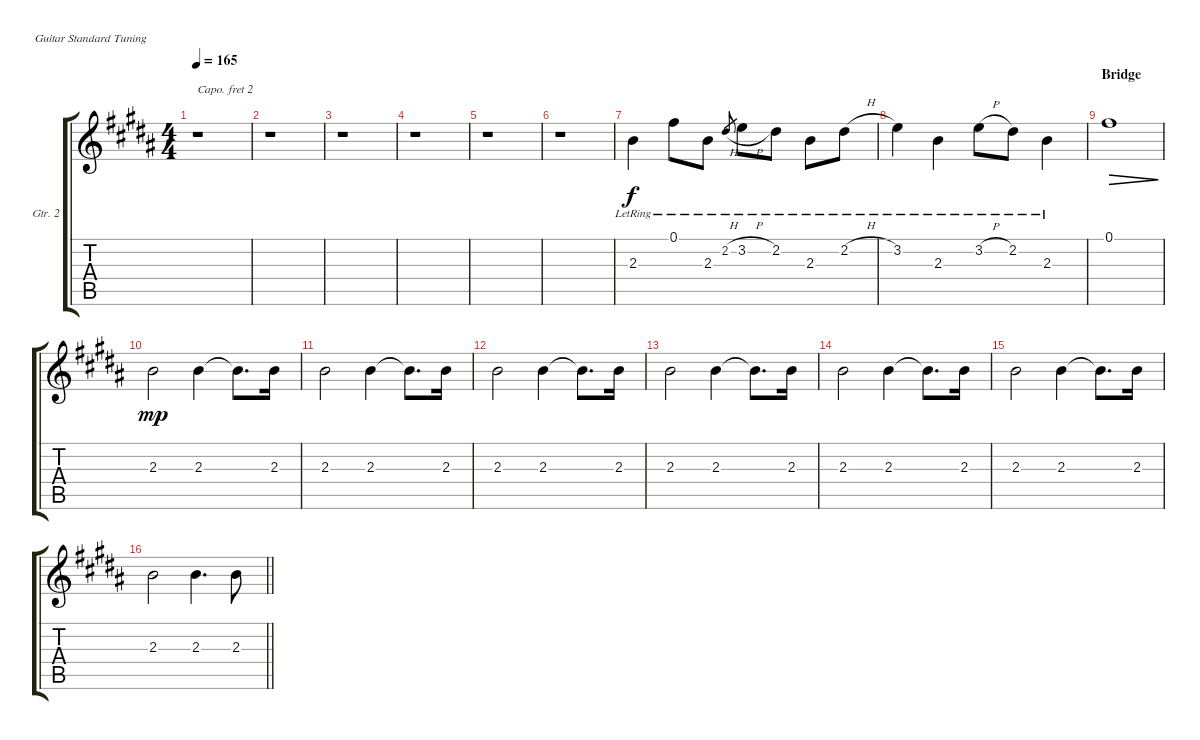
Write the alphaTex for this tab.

\defaultSystemsLayout 4
\bracketExtendMode groupsimilarinstruments
\firstSystemTrackNameOrientation horizontal
\otherSystemsTrackNameOrientation horizontal
\track ("Guitar 2" "Gtr. 2") {instrument acousticguitarsteel}
\staff {score tabs}
\capo 2
\tuning (E4 B3 G3 D3 A2 E2)
\ts (4 4)
\tempo 165
\clef g2
\scale
0.238462
\ks b
r.1{dy f} |
\scale
0.333333 r.1 |
\scale
0.333333 r.1 |
\scale
0.333333 r.1 |
\scale
0.333333 r.1 |
\scale
0.333333 r.1 |
\scale
0.333333 2.3{lr}.4 0.1{lr}.8 2.3{lr}.8 2.2{h lr}.8{gr} 3.2{h lr}.8 2.2{lr}.8 2.3{lr}.8 2.2{h lr}.8 |
\scale
0.333333 3.2{lr}.4 2.3{lr}.4 3.2{h lr}.8 2.2{lr}.8 2.3{lr}.4 |
\section ("" "Bridge")
\scale
0.333333 0.1.1{dec} |
\scale
0.333333 2.3.2{dy mp} 2.3.4 2.3{t}.8{d} 2.3.16 |
\scale
0.333333 2.3.2 2.3.4 2.3{t}.8{d} 2.3.16 |
\scale
0.333333 2.3.2 2.3.4 2.3{t}.8{d} 2.3.16 |
\scale
0.333333 2.3.2 2.3.4 2.3{t}.8{d} 2.3.16 |
\scale
0.333333 2.3.2 2.3.4 2.3{t}.8{d} 2.3.16 |
\scale
0.333333 2.3.2 2.3.4 2.3{t}.8{d} 2.3.16 |
\scale
0.333333
\barLineRight lightlight
2.3.2 2.3.4{d} 2.3.8
